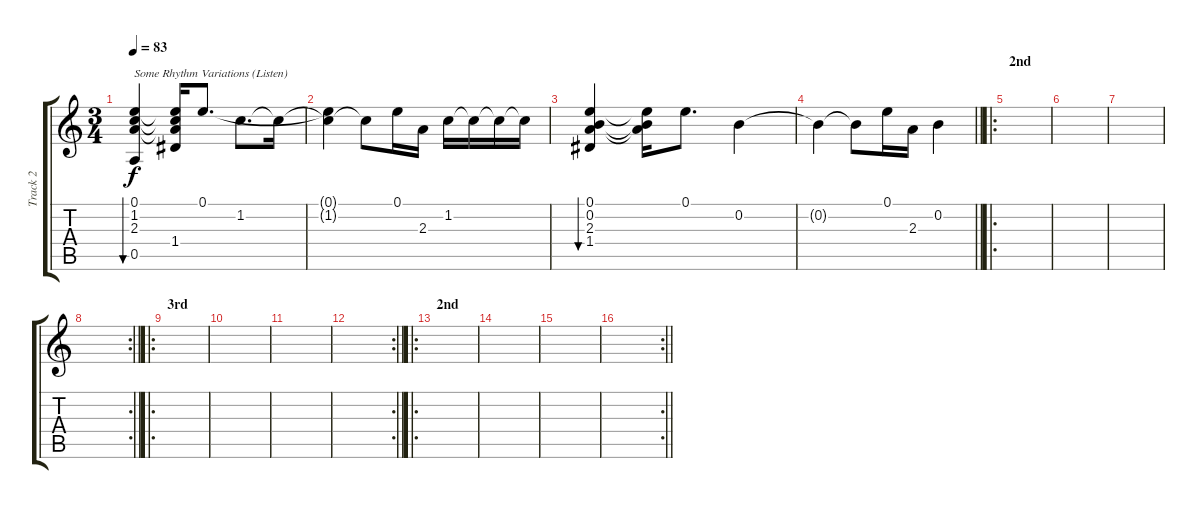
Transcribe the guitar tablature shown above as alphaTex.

\track ("Track 2" "Track 2") {instrument acousticguitarsteel}
\staff {score tabs}
\tuning (E4 B3 G3 D3 A2 E2) {hide}
\ts (3 4)
\tempo 83
\clef g2
\ks c
(0.1 1.2 2.3 0.5).4{bu 240 txt "Some Rhythm Variations (Listen)" dy f} (0.1{t} 1.2{t} 2.3{t} 1.4{t}).16 0.1.8{d} 1.2.8{d} 1.2{t}.16 |
(0.1{t} 1.2{t}).4 1.2{t}.8 0.1.16 2.3.16 1.2.16 1.2{t}.16 1.2{t}.16 1.2{t}.16 |
(0.1 0.2 2.3 1.4).4{bu 240} (0.1{t} 0.2{t} 2.3{t}).16 0.1.8{d} 0.2.4 |
\barLineRight lightlight
0.2{t}.4 0.2{t}.8 0.1.16 2.3.16 0.2.4 |
\ro
\section ("" "2nd")
|
|
|
\rc 2
\barLineRight lightlight
|
\ro
\section ("" "3rd")
|
|
|
\rc 2
\barLineRight lightlight
|
\ro
\section ("" "2nd")
|
|
|
\rc 2
\barLineRight lightlight
